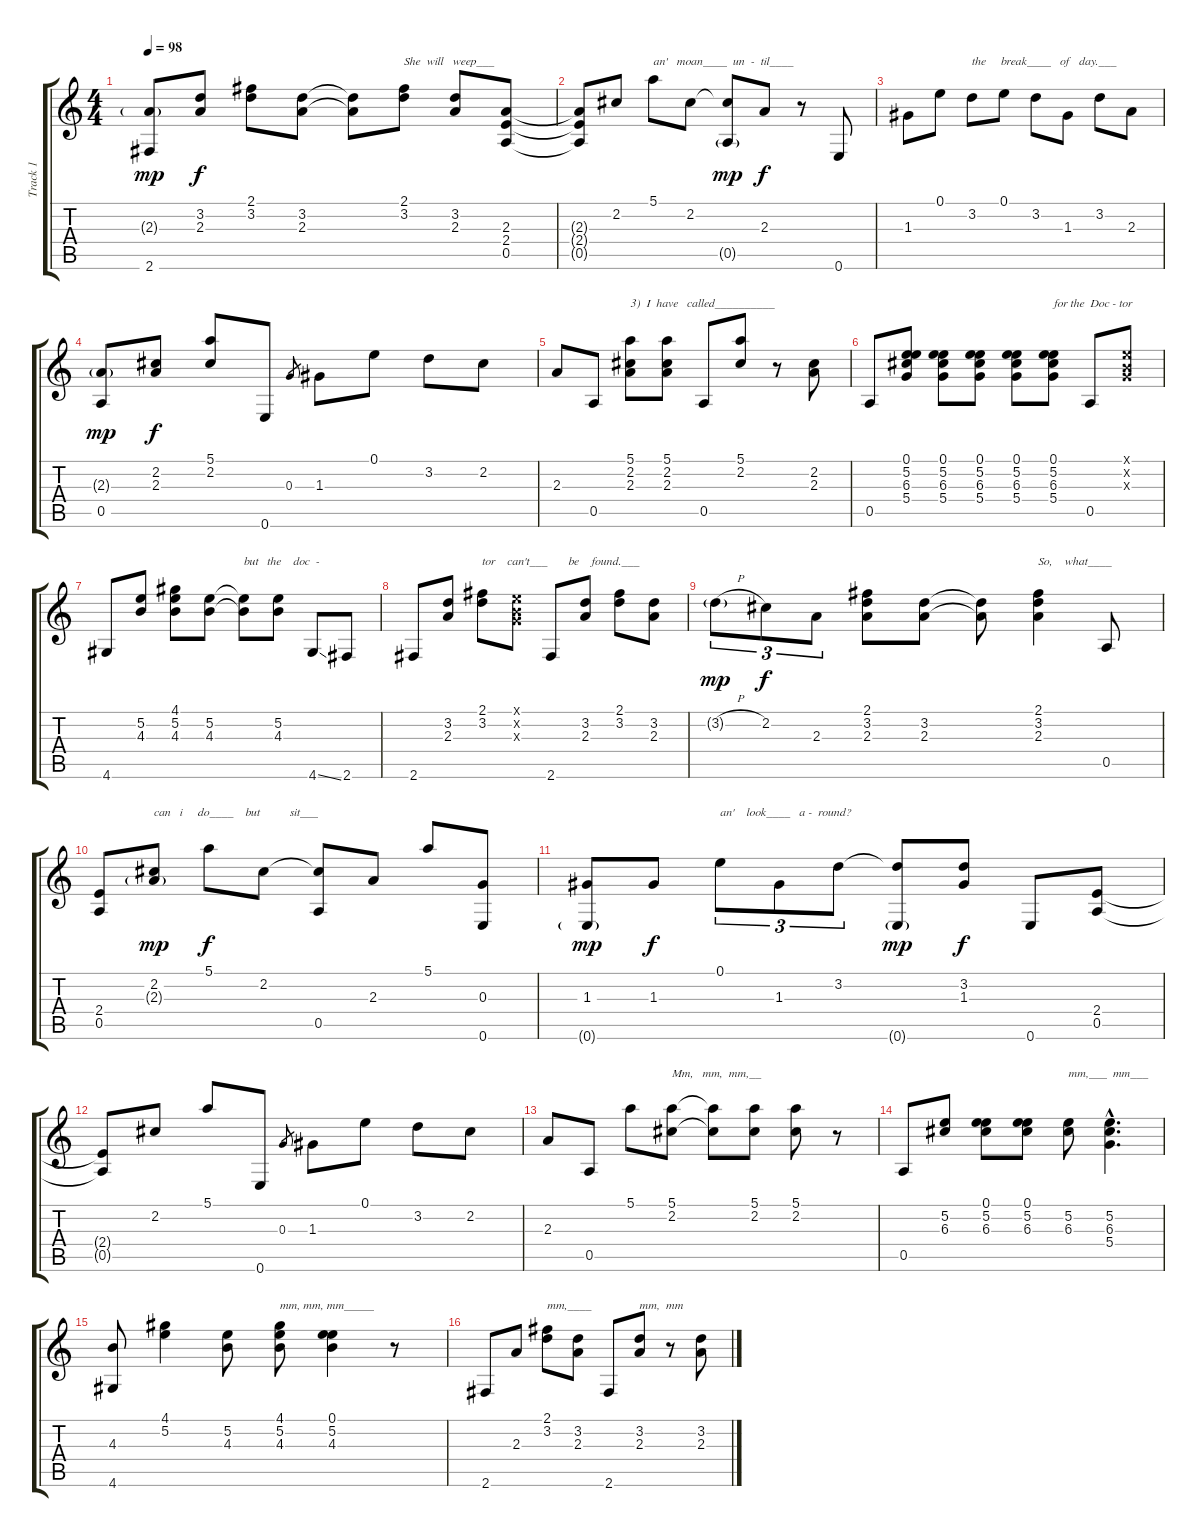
\track ("Track 1" "Track 1") {instrument acousticguitarnylon}
\staff {score tabs}
\tuning (E4 B3 G3 D3 A2 E2) {hide}
\ts (4 4)
\tempo 98
\clef g2
\ks c
(2.3{g} 2.6).8{dy mp} (3.2 2.3).8{dy f} (2.1 3.2).8 (3.2 2.3).8 (3.2{t} 2.3{t}).8 (2.1 3.2).8{txt "She  will   weep___"} (3.2 2.3).8 (2.3 2.4 0.5).8 |
(2.3{t} 2.4{t} 0.5{t}).8 2.2.8 5.1.8{txt "an'   moan____  un  -  til____"} 2.2.8 (2.2{t} 0.5{g}).8{dy mp} 2.3.8{dy f} r.8 0.6.8 |
1.3.8 0.1.8 3.2.8{txt "the     break____   of   day.___"} 0.1.8 3.2.8 1.3.8 3.2.8 2.3.8 |
(2.3{g} 0.5).8{dy mp} (2.2 2.3).8{dy f} (5.1 2.2).8 0.6.8 0.3.8{gr} 1.3.8 0.1.8 3.2.8 2.2.8 |
2.3.8 0.5.8 (5.1 2.2 2.3).8{txt "3)  I  have   called__________"} (5.1 2.2 2.3).8 0.5.8 (5.1 2.2).8 r.8 (2.2 2.3).8 |
0.5.8 (0.1 5.2 6.3 5.4).8 (0.1 5.2 6.3 5.4).8 (0.1 5.2 6.3 5.4).8 (0.1 5.2 6.3 5.4).8 (0.1 5.2 6.3 5.4).8{txt "for the  Doc - tor"} 0.5.8 (0.1{x} 0.2{x} 0.3{x}).8 |
4.6.8 (5.2 4.3).8 (4.1 5.2 4.3).8 (5.2 4.3).8 (5.2{t} 4.3{t}).8{txt "but   the    doc  -"} (5.2 4.3).8 4.6{ss}.8 2.6.8 |
2.6.8 (3.2 2.3).8 (2.1 3.2).8{txt "tor    can't___       be    found.___"} (0.1{x} 0.2{x} 0.3{x}).8 2.6.8 (3.2 2.3).8 (2.1 3.2).8 (3.2 2.3).8 |
3.2{h g}.8{tu (3 2) dy mp} 2.2.8{tu (3 2) dy f} 2.3.8{tu (3 2)} (2.1 3.2 2.3).8 (3.2 2.3).8 (3.2{t} 2.3{t}).8 (2.1 3.2 2.3).4{txt "So,    what____  "} 0.5.8 |
(2.4 0.5).8 (2.2 2.3{g}).8{txt "can   i     do____    but          sit___" dy mp} 5.1.8{dy f} 2.2.8 (2.2{t} 0.5).8 2.3.8 5.1.8 (0.3 0.6).8 |
(1.3 0.6{g}).8{dy mp} 1.3.8{dy f} 0.1.8{tu (3 2) txt "an'    look____   a -  round?"} 1.3.8{tu (3 2)} 3.2.8{tu (3 2)} (3.2{t} 0.6{g}).8{dy mp} (3.2 1.3).8{dy f} 0.6.8 (2.4 0.5).8 |
(2.4{t} 0.5{t}).8 2.2.8 5.1.8 0.6.8 0.3.8{gr} 1.3.8 0.1.8 3.2.8 2.2.8 |
2.3.8 0.5.8 5.1.8 (5.1 2.2).8{txt "Mm,   mm,  mm,__"} (5.1{t} 2.2{t}).8 (5.1 2.2).8 (5.1 2.2).8 r.8 |
0.5.8 (5.2 6.3).8 (0.1 5.2 6.3).8 (0.1 5.2 6.3).8 (5.2 6.3).8{txt "mm,___  mm___"} (5.2{hac} 6.3{hac} 5.4{hac}).4{d} |
(4.3 4.6).8 (4.1 5.2).4 (5.2 4.3).8 (4.1 5.2 4.3).8{txt "mm, mm, mm_____"} (0.1 5.2 4.3).4 r.8 |
2.6.8 2.3.8 (2.1 3.2).8{txt "mm,____"} (3.2 2.3).8 2.6.8 (3.2 2.3).8{txt "mm,  mm"} r.8 (3.2 2.3).8
